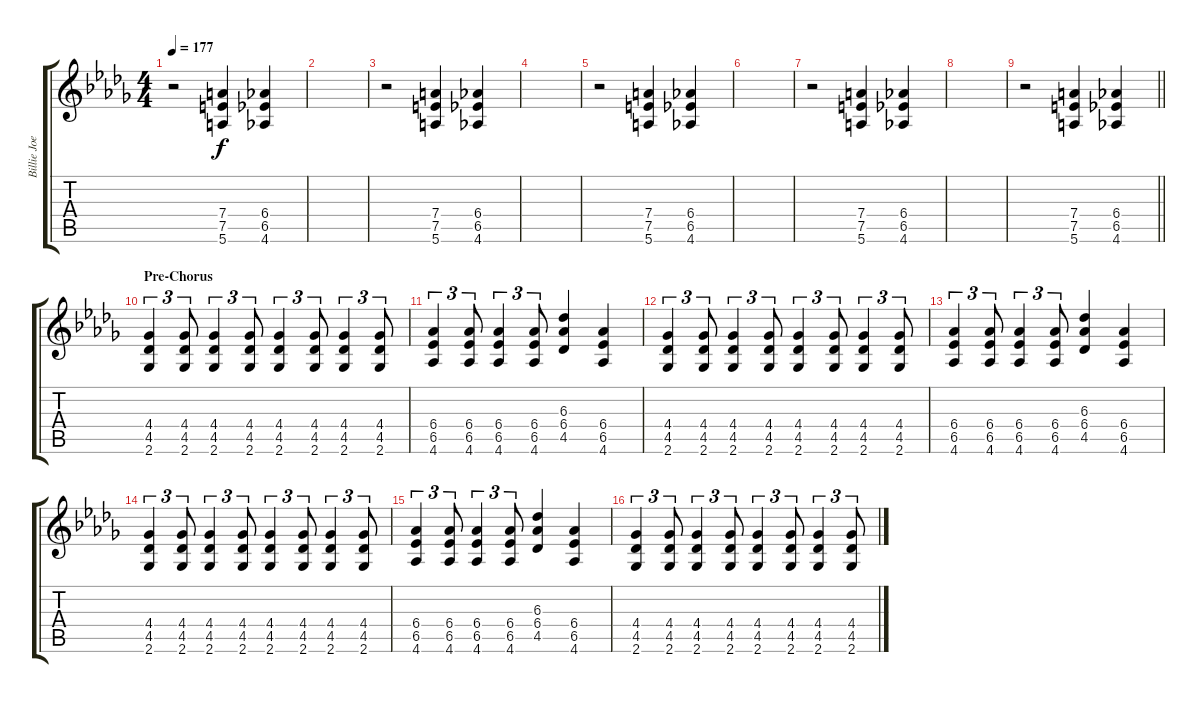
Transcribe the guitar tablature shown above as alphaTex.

\track ("Billie Joe Lead" "Billie Joe") {instrument overdrivenguitar}
\staff {score tabs}
\tuning (E4 B3 G3 D3 A2 E2) {hide}
\ts (4 4)
\tempo 177
\clef g2
\ks db
r.2{dy f} (7.4 7.5 5.6).4 (6.4 6.5 4.6).4 |
|
r.2 (7.4 7.5 5.6).4 (6.4 6.5 4.6).4 |
|
r.2 (7.4 7.5 5.6).4 (6.4 6.5 4.6).4 |
|
r.2 (7.4 7.5 5.6).4 (6.4 6.5 4.6).4 |
|
\barLineRight lightlight
r.2 (7.4 7.5 5.6).4 (6.4 6.5 4.6).4 |
\section ("" "Pre-Chorus")
(4.4 4.5 2.6).4{tu (3 2)} (4.4 4.5 2.6).8{tu (3 2)} (4.4 4.5 2.6).4{tu (3 2)} (4.4 4.5 2.6).8{tu (3 2)} (4.4 4.5 2.6).4{tu (3 2)} (4.4 4.5 2.6).8{tu (3 2)} (4.4 4.5 2.6).4{tu (3 2)} (4.4 4.5 2.6).8{tu (3 2)} |
(6.4 6.5 4.6).4{tu (3 2)} (6.4 6.5 4.6).8{tu (3 2)} (6.4 6.5 4.6).4{tu (3 2)} (6.4 6.5 4.6).8{tu (3 2)} (6.3 6.4 4.5).4 (6.4 6.5 4.6).4 |
(4.4 4.5 2.6).4{tu (3 2)} (4.4 4.5 2.6).8{tu (3 2)} (4.4 4.5 2.6).4{tu (3 2)} (4.4 4.5 2.6).8{tu (3 2)} (4.4 4.5 2.6).4{tu (3 2)} (4.4 4.5 2.6).8{tu (3 2)} (4.4 4.5 2.6).4{tu (3 2)} (4.4 4.5 2.6).8{tu (3 2)} |
(6.4 6.5 4.6).4{tu (3 2)} (6.4 6.5 4.6).8{tu (3 2)} (6.4 6.5 4.6).4{tu (3 2)} (6.4 6.5 4.6).8{tu (3 2)} (6.3 6.4 4.5).4 (6.4 6.5 4.6).4 |
(4.4 4.5 2.6).4{tu (3 2)} (4.4 4.5 2.6).8{tu (3 2)} (4.4 4.5 2.6).4{tu (3 2)} (4.4 4.5 2.6).8{tu (3 2)} (4.4 4.5 2.6).4{tu (3 2)} (4.4 4.5 2.6).8{tu (3 2)} (4.4 4.5 2.6).4{tu (3 2)} (4.4 4.5 2.6).8{tu (3 2)} |
(6.4 6.5 4.6).4{tu (3 2)} (6.4 6.5 4.6).8{tu (3 2)} (6.4 6.5 4.6).4{tu (3 2)} (6.4 6.5 4.6).8{tu (3 2)} (6.3 6.4 4.5).4 (6.4 6.5 4.6).4 |
(4.4 4.5 2.6).4{tu (3 2)} (4.4 4.5 2.6).8{tu (3 2)} (4.4 4.5 2.6).4{tu (3 2)} (4.4 4.5 2.6).8{tu (3 2)} (4.4 4.5 2.6).4{tu (3 2)} (4.4 4.5 2.6).8{tu (3 2)} (4.4 4.5 2.6).4{tu (3 2)} (4.4 4.5 2.6).8{tu (3 2)}
